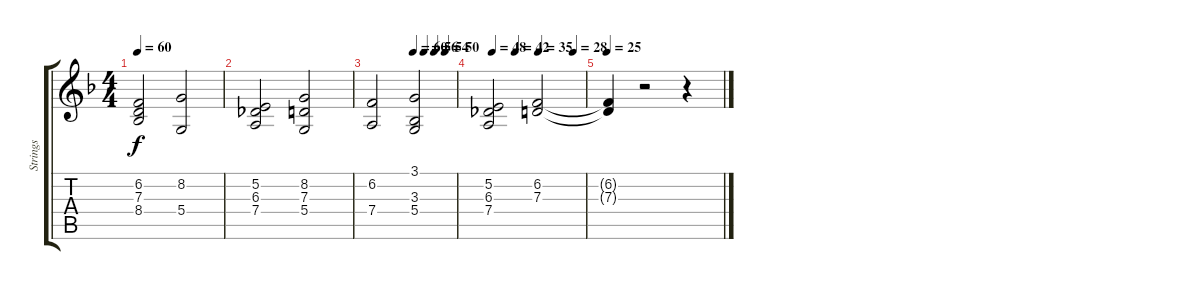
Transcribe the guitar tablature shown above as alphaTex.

\track ("Strings" "Strings") {instrument stringensemble2}
\staff {score tabs}
\tuning (E4 B3 G3 D3 A2 E2) {hide}
\ts (4 4)
\tempo 60
\clef g2
\ks dminor
(6.2 7.3 8.4).2{dy f} (8.2 5.4).2 |
(5.2 6.3 7.4).2 (8.2 7.3 5.4).2 |
\tempo (60 0.5)
\tempo (56 0.625)
\tempo (54 0.75)
\tempo (50 0.875)
(6.2 7.4).2 (3.1 3.3 5.4).2 |
\tempo 48
\tempo (42 0.25)
\tempo (35 0.5)
\tempo (28 0.875)
(5.2 6.3 7.4).2 (6.2 7.3).2{volume 9} |
\tempo 25
(6.2{t} 7.3{t}).4 r.2 r.4
